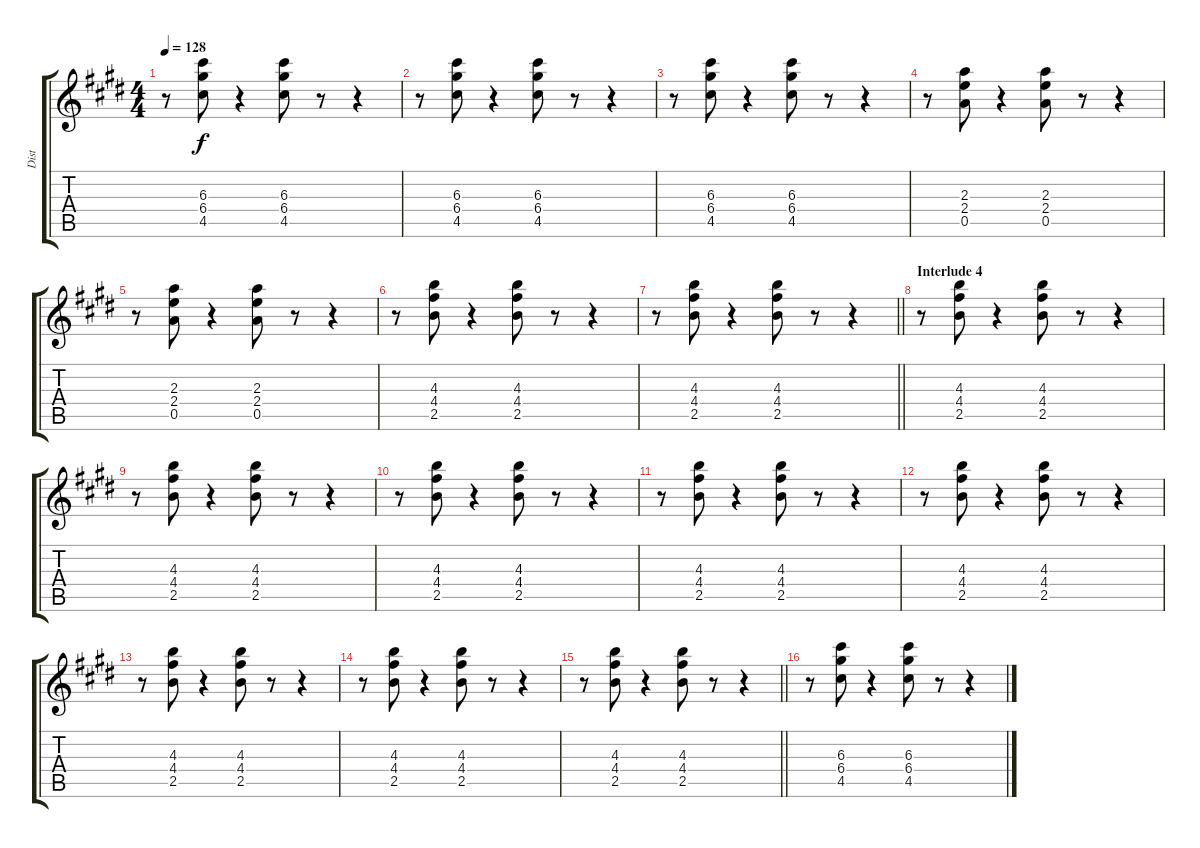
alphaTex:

\track ("Dist" "Dist") {instrument distortionguitar}
\staff {score tabs}
\tuning (E4 B3 G4 D4 A3 E3) {hide}
\ts (4 4)
\tempo 128
\clef g2
\ks c#minor
r.8{dy f} (6.3 6.4 4.5).8 r.4 (6.3 6.4 4.5).8 r.8 r.4 |
r.8 (6.3 6.4 4.5).8 r.4 (6.3 6.4 4.5).8 r.8 r.4 |
\ks e
r.8 (6.3 6.4 4.5).8 r.4 (6.3 6.4 4.5).8 r.8 r.4 |
\ks c#minor
r.8 (2.3 2.4 0.5).8 r.4 (2.3 2.4 0.5).8 r.8 r.4 |
r.8 (2.3 2.4 0.5).8 r.4 (2.3 2.4 0.5).8 r.8 r.4 |
\ks e
r.8 (4.3 4.4 2.5).8 r.4 (4.3 4.4 2.5).8 r.8 r.4 |
\barLineRight lightlight
\ks c#minor
r.8 (4.3 4.4 2.5).8 r.4 (4.3 4.4 2.5).8 r.8 r.4 |
\section ("" "Interlude 4")
r.8 (4.3 4.4 2.5).8 r.4 (4.3 4.4 2.5).8 r.8 r.4 |
\ks e
r.8 (4.3 4.4 2.5).8 r.4 (4.3 4.4 2.5).8 r.8 r.4 |
\ks c#minor
r.8 (4.3 4.4 2.5).8 r.4 (4.3 4.4 2.5).8 r.8 r.4 |
r.8 (4.3 4.4 2.5).8 r.4 (4.3 4.4 2.5).8 r.8 r.4 |
\ks e
r.8 (4.3 4.4 2.5).8 r.4 (4.3 4.4 2.5).8 r.8 r.4 |
\ks c#minor
r.8 (4.3 4.4 2.5).8 r.4 (4.3 4.4 2.5).8 r.8 r.4 |
r.8 (4.3 4.4 2.5).8 r.4 (4.3 4.4 2.5).8 r.8 r.4 |
\barLineRight lightlight
r.8 (4.3 4.4 2.5).8 r.4 (4.3 4.4 2.5).8 r.8 r.4 |
\ks e
r.8 (6.3 6.4 4.5).8 r.4 (6.3 6.4 4.5).8 r.8 r.4
